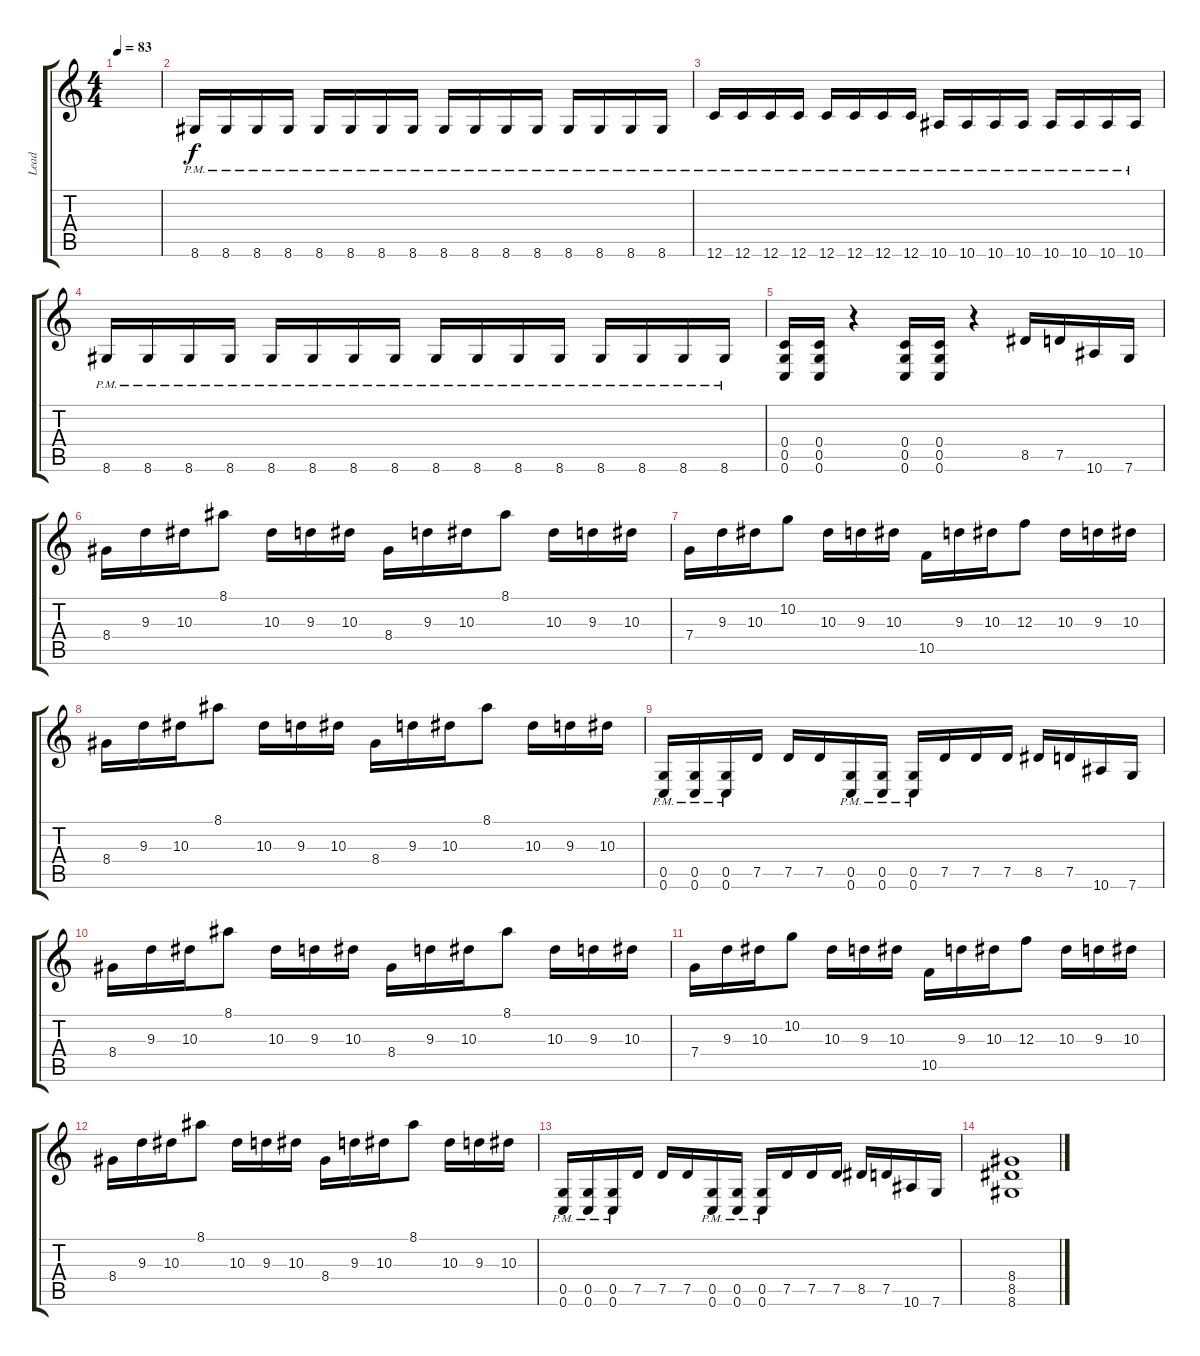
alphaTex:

\track ("Lead" "Lead") {instrument distortionguitar}
\staff {score tabs}
\tuning (D4 A3 F3 C3 G2 C2) {hide}
\ts (4 4)
\tempo 83
\clef g2
\ks c
|
8.6{pm}.16{volume 13} 8.6{pm}.16 8.6{pm}.16 8.6{pm}.16 8.6{pm}.16 8.6{pm}.16 8.6{pm}.16 8.6{pm}.16 8.6{pm}.16 8.6{pm}.16 8.6{pm}.16 8.6{pm}.16 8.6{pm}.16 8.6{pm}.16 8.6{pm}.16 8.6{pm}.16 |
12.6{pm}.16 12.6{pm}.16 12.6{pm}.16 12.6{pm}.16 12.6{pm}.16 12.6{pm}.16 12.6{pm}.16 12.6{pm}.16 10.6{pm}.16 10.6{pm}.16 10.6{pm}.16 10.6{pm}.16 10.6{pm}.16 10.6{pm}.16 10.6{pm}.16 10.6{pm}.16 |
8.6{pm}.16 8.6{pm}.16 8.6{pm}.16 8.6{pm}.16 8.6{pm}.16 8.6{pm}.16 8.6{pm}.16 8.6{pm}.16 8.6{pm}.16 8.6{pm}.16 8.6{pm}.16 8.6{pm}.16 8.6{pm}.16 8.6{pm}.16 8.6{pm}.16 8.6{pm}.16 |
(0.4 0.5 0.6).16{instrument distortionguitar} (0.4 0.5 0.6).16 r.4 (0.4 0.5 0.6).16 (0.4 0.5 0.6).16 r.4 8.5.16 7.5.16 10.6.16 7.6.16 |
8.4.16 9.3.16 10.3.16 8.1.8 10.3.16 9.3.16 10.3.16 8.4.16 9.3.16 10.3.16 8.1.8 10.3.16 9.3.16 10.3.16 |
7.4.16 9.3.16 10.3.16 10.2.8 10.3.16 9.3.16 10.3.16 10.5.16 9.3.16 10.3.16 12.3.8 10.3.16 9.3.16 10.3.16 |
8.4.16 9.3.16 10.3.16 8.1.8 10.3.16 9.3.16 10.3.16 8.4.16 9.3.16 10.3.16 8.1.8 10.3.16 9.3.16 10.3.16 |
(0.5{pm} 0.6{pm}).16 (0.5{pm} 0.6{pm}).16 (0.5{pm} 0.6{pm}).16 7.5.16 7.5.16 7.5.16 (0.5{pm} 0.6{pm}).16 (0.5{pm} 0.6{pm}).16 (0.5{pm} 0.6{pm}).16 7.5.16 7.5.16 7.5.16 8.5.16 7.5.16 10.6.16 7.6.16 |
8.4.16 9.3.16 10.3.16 8.1.8 10.3.16 9.3.16 10.3.16 8.4.16 9.3.16 10.3.16 8.1.8 10.3.16 9.3.16 10.3.16 |
7.4.16 9.3.16 10.3.16 10.2.8 10.3.16 9.3.16 10.3.16 10.5.16 9.3.16 10.3.16 12.3.8 10.3.16 9.3.16 10.3.16 |
8.4.16 9.3.16 10.3.16 8.1.8 10.3.16 9.3.16 10.3.16 8.4.16 9.3.16 10.3.16 8.1.8 10.3.16 9.3.16 10.3.16 |
(0.5{pm} 0.6{pm}).16 (0.5{pm} 0.6{pm}).16 (0.5{pm} 0.6{pm}).16 7.5.16 7.5.16 7.5.16 (0.5{pm} 0.6{pm}).16 (0.5{pm} 0.6{pm}).16 (0.5{pm} 0.6{pm}).16 7.5.16 7.5.16 7.5.16 8.5.16 7.5.16 10.6.16 7.6.16 |
(8.4 8.5 8.6).1
